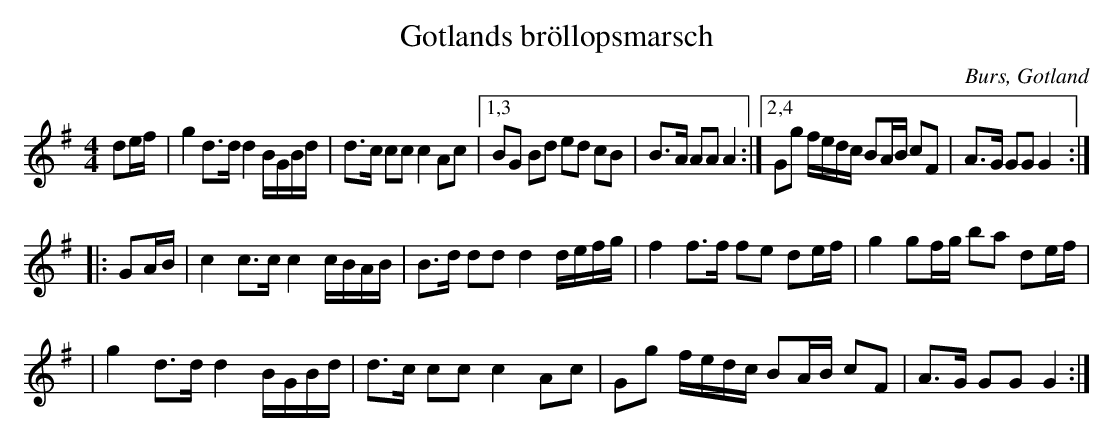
X:1
T: Gotlands bröllopsmarsch
O: Burs, Gotland
M: 4/4
L: 1/16
K: G
V: 1
d2ef \
| g4 d3d d4 BGBd | d3c c2c2 c4 A2c2 \
|1,3 B2G2 B2d2 e2d2 c2B2 | B3A A2A2 A4 \
:|2,4 G2g2 fedc B2AB c2F2 | A3G G2G2 G4 :|
|: G2AB \
| c4 c3c c4 cBAB | B3d d2d2 d4 defg \
| f4 f3f f2e2 d2ef | g4 g2fg b2a2 d2ef |
| g4 d3d d4 BGBd | d3c c2c2 c4 A2c2 \
| G2g2 fedc B2AB c2F2 | A3G G2G2 G4 :|
